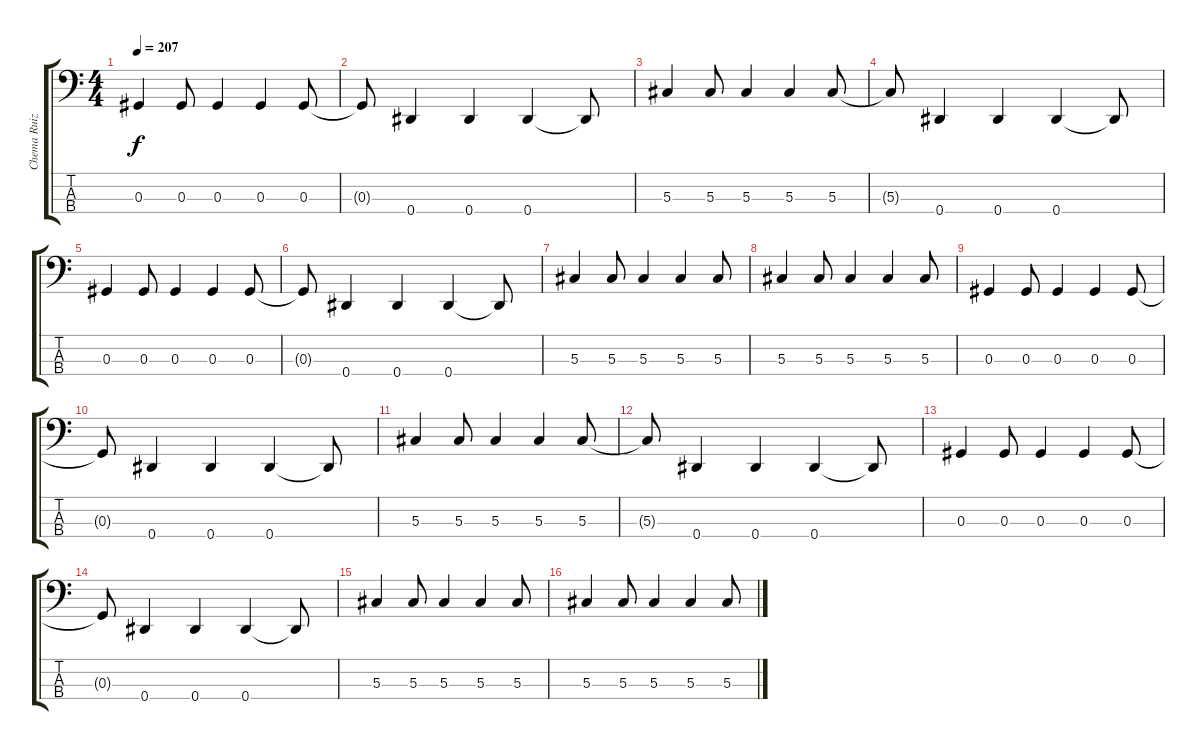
\track ("Chema Ruiz" "Chema Ruiz") {instrument electricbasspick}
\staff {score tabs}
\tuning (Gb2 Db2 Ab1 Eb1) {hide}
\ts (4 4)
\tempo 207
\clef f4
\ks c
0.3.4{dy f} 0.3.8 0.3.4 0.3.4 0.3.8 |
0.3{t}.8 0.4.4 0.4.4 0.4.4 0.4{t}.8 |
5.3.4 5.3.8 5.3.4 5.3.4 5.3.8 |
5.3{t}.8 0.4.4 0.4.4 0.4.4 0.4{t}.8 |
0.3.4 0.3.8 0.3.4 0.3.4 0.3.8 |
0.3{t}.8 0.4.4 0.4.4 0.4.4 0.4{t}.8 |
5.3.4 5.3.8 5.3.4 5.3.4 5.3.8 |
5.3.4 5.3.8 5.3.4 5.3.4 5.3.8 |
0.3.4 0.3.8 0.3.4 0.3.4 0.3.8 |
0.3{t}.8 0.4.4 0.4.4 0.4.4 0.4{t}.8 |
5.3.4 5.3.8 5.3.4 5.3.4 5.3.8 |
5.3{t}.8 0.4.4 0.4.4 0.4.4 0.4{t}.8 |
0.3.4 0.3.8 0.3.4 0.3.4 0.3.8 |
0.3{t}.8 0.4.4 0.4.4 0.4.4 0.4{t}.8 |
5.3.4 5.3.8 5.3.4 5.3.4 5.3.8 |
5.3.4 5.3.8 5.3.4 5.3.4 5.3.8
